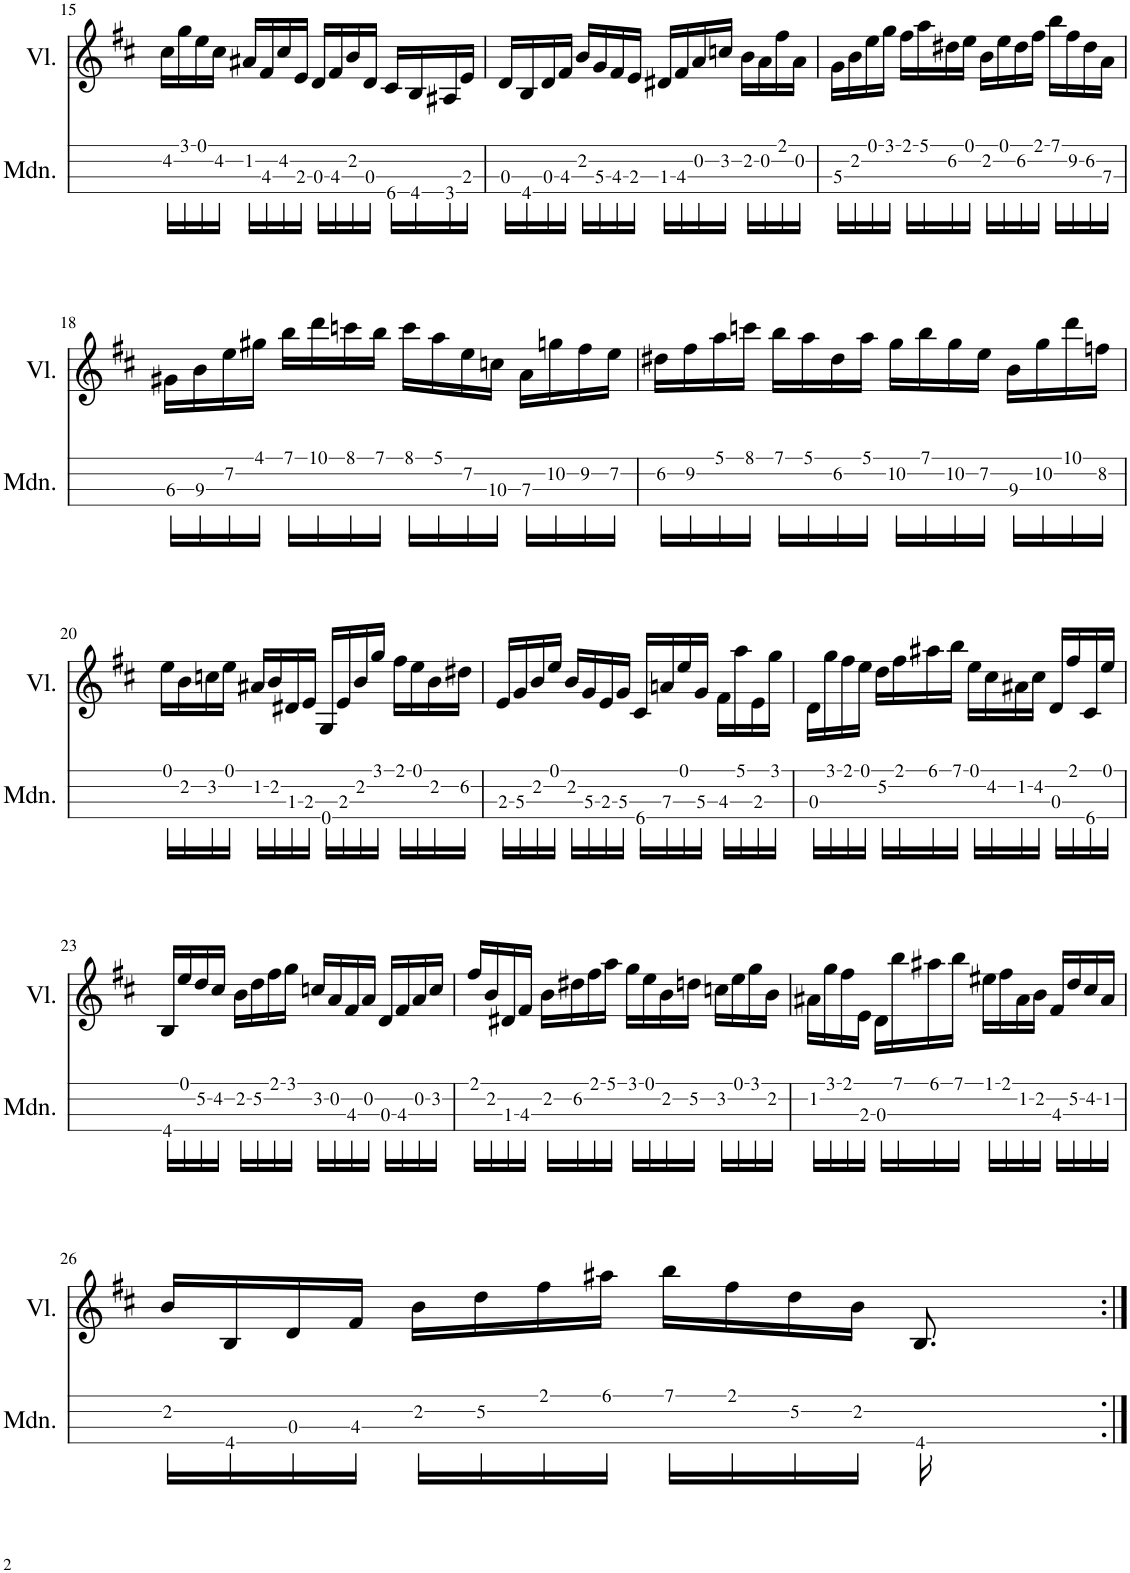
**kern	**kern
*part2	*part1
*staff2	*staff1
*I"Mandoline	*I"Viool
*I'Mdn.	*I'Vl.
!!LO:PB:g=z
*	*clefG2
*k[f#c#]	*k[f#c#]
*M4/4	*M4/4
=15	=15
16cc#\LL	16cc#\LL
16gg\	16gg\
16ee\	16ee\
16cc#\JJ	16cc#\JJ
16a#\LL	16a#X/LL
16f#\	16f#/
16cc#\	16cc#/
16e\JJ	16e/JJ
16d\LL	16d/LL
16f#\	16f#/
16b\	16b/
16d\JJ	16d/JJ
16c#\LL	16c#/LL
16B\	16B/
16A#\	16A#X/
16e\JJ	16e/JJ
=16	=16
16d\LL	16d/LL
16B\	16B/
16d\	16d/
16f#\JJ	16f#/JJ
16b\LL	16b/LL
16g\	16g/
16f#\	16f#/
16e\JJ	16e/JJ
16d#\LL	16d#X/LL
16f#\	16f#/
16a\	16a/
16cc\JJ	16ccn/JJ
16b\LL	16b\LL
16a\	16a\
16ff#\	16ff#\
16a\JJ	16a\JJ
=17	=17
16g\LL	16g\LL
16b\	16b\
16ee\	16ee\
16gg\JJ	16gg\JJ
16ff#\LL	16ff#\LL
16aa\	16aa\
16dd#\	16dd#X\
16ee\JJ	16ee\JJ
16b\LL	16b\LL
16ee\	16ee\
16dd#\	16dd#\
16ff#\JJ	16ff#\JJ
16bb\LL	16bb\LL
16ff#\	16ff#\
16dd#\	16dd#\
16a\JJ	16a\JJ
!!LO:LB:g=z
=18	=18
16g#\LL	16g#X\LL
16b\	16b\
16ee\	16ee\
16gg#\JJ	16gg#X\JJ
16bb\LL	16bb\LL
16ddd\	16ddd\
16ccc\	16cccn\
16bb\JJ	16bb\JJ
16ccc\LL	16ccc\LL
16aa\	16aa\
16ee\	16ee\
16cc\JJ	16ccn\JJ
16a\LL	16a\LL
16gg\	16ggn\
16ff#\	16ff#\
16ee\JJ	16ee\JJ
=19	=19
16dd#\LL	16dd#X\LL
16ff#\	16ff#\
16aa\	16aa\
16ccc\JJ	16cccn\JJ
16bb\LL	16bb\LL
16aa\	16aa\
16dd#\	16dd#\
16aa\JJ	16aa\JJ
16gg\LL	16gg\LL
16bb\	16bb\
16gg\	16gg\
16ee\JJ	16ee\JJ
16b\LL	16b\LL
16gg\	16gg\
16ddd\	16ddd\
16ff\JJ	16ffn\JJ
!!LO:LB:g=z
=20	=20
16ee\LL	16ee\LL
16b\	16b\
16cc\	16ccn\
16ee\JJ	16ee\JJ
16a#\LL	16a#X/LL
16b\	16b/
16d#\	16d#X/
16e\JJ	16e/JJ
16G\LL	16G/LL
16e\	16e/
16b\	16b/
16gg\JJ	16gg/JJ
16ff#\LL	16ff#\LL
16ee\	16ee\
16b\	16b\
16dd#\JJ	16dd#X\JJ
=21	=21
16e\LL	16e/LL
16g\	16g/
16b\	16b/
16ee\JJ	16ee/JJ
16b\LL	16b/LL
16g\	16g/
16e\	16e/
16g\JJ	16g/JJ
16c#\LL	16c#/LL
16a\	16an/
16ee\	16ee/
16g\JJ	16g/JJ
16f#\LL	16f#\LL
16aa\	16aa\
16e\	16e\
16gg\JJ	16gg\JJ
=22	=22
16d\LL	16d\LL
16gg\	16gg\
16ff#\	16ff#\
16ee\JJ	16ee\JJ
16dd\LL	16dd\LL
16ff#\	16ff#\
16aa#\	16aa#X\
16bb\JJ	16bb\JJ
16ee\LL	16ee\LL
16cc#\	16cc#\
16a#\	16a#X\
16cc#\JJ	16cc#\JJ
16d\LL	16d/LL
16ff#\	16ff#/
16c#\	16c#/
16ee\JJ	16ee/JJ
!!LO:LB:g=z
=23	=23
16B\LL	16B/LL
16ee\	16ee/
16dd\	16dd/
16cc#\JJ	16cc#/JJ
16b\LL	16b\LL
16dd\	16dd\
16ff#\	16ff#\
16gg\JJ	16gg\JJ
16cc\LL	16ccn/LL
16a\	16a/
16f#\	16f#/
16a\JJ	16a/JJ
16d\LL	16d/LL
16f#\	16f#/
16a\	16a/
16cc\JJ	16cc/JJ
=24	=24
16ff#\LL	16ff#/LL
16b\	16b/
16d#\	16d#X/
16f#\JJ	16f#/JJ
16b\LL	16b\LL
16dd#\	16dd#X\
16ff#\	16ff#\
16aa\JJ	16aa\JJ
16gg\LL	16gg\LL
16ee\	16ee\
16b\	16b\
16dd\JJ	16ddn\JJ
16cc\LL	16ccn\LL
16ee\	16ee\
16gg\	16gg\
16b\JJ	16b\JJ
=25	=25
16a#\LL	16a#X\LL
16gg\	16gg\
16ff#\	16ff#\
16e\JJ	16e\JJ
16d\LL	16d\LL
16bb\	16bb\
16aa#\	16aa#X\
16bb\JJ	16bb\JJ
16ff\LL	16ee#X\LL
16ff#\	16ff#\
16a#\	16a#\
16b\JJ	16b\JJ
16f#\LL	16f#/LL
16dd\	16dd/
16cc#\	16cc#/
16a#\JJ	16a#/JJ
!!LO:LB:g=z
=26	=26
16b\LL	16b/LL
16B\	16B/
16d\	16d/
16f#\JJ	16f#/JJ
16b\LL	16b\LL
16dd\	16dd\
16ff#\	16ff#\
16aa#\JJ	16aa#X\JJ
16bb\LL	16bb\LL
16ff#\	16ff#\
16dd\	16dd\
16b\JJ	16b\JJ
16B\	8.B/
16r	.
16r	.
=:|!	=:|!
*-	*-
